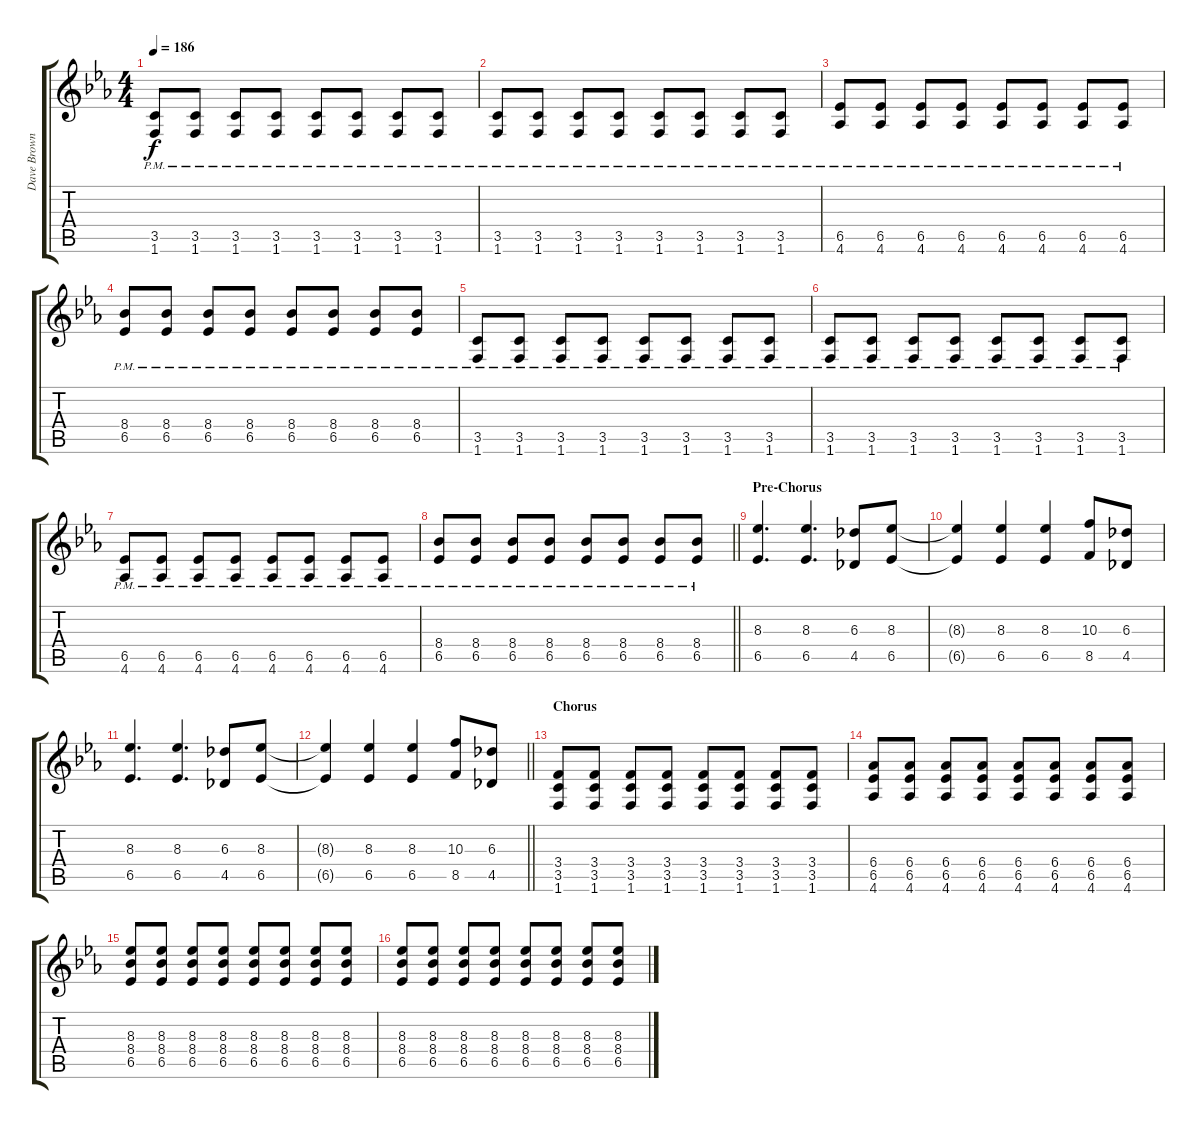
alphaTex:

\track ("Dave Brownsound (Lead)" "Dave Brown") {instrument distortionguitar}
\staff {score tabs}
\tuning (E4 B3 G3 D3 A2 E2) {hide}
\ts (4 4)
\tempo 186
\clef g2
\ks eb
(3.5{pm} 1.6{pm}).8{dy f} (3.5{pm} 1.6{pm}).8 (3.5{pm} 1.6{pm}).8 (3.5{pm} 1.6{pm}).8 (3.5{pm} 1.6{pm}).8 (3.5{pm} 1.6{pm}).8 (3.5{pm} 1.6{pm}).8 (3.5{pm} 1.6{pm}).8 |
(3.5{pm} 1.6{pm}).8 (3.5{pm} 1.6{pm}).8 (3.5{pm} 1.6{pm}).8 (3.5{pm} 1.6{pm}).8 (3.5{pm} 1.6{pm}).8 (3.5{pm} 1.6{pm}).8 (3.5{pm} 1.6{pm}).8 (3.5{pm} 1.6{pm}).8 |
(6.5{pm} 4.6).8 (6.5{pm} 4.6).8 (6.5{pm} 4.6).8 (6.5{pm} 4.6).8 (6.5{pm} 4.6).8 (6.5{pm} 4.6).8 (6.5{pm} 4.6).8 (6.5{pm} 4.6).8 |
(8.4{pm} 6.5{pm}).8 (8.4{pm} 6.5{pm}).8 (8.4{pm} 6.5{pm}).8 (8.4{pm} 6.5{pm}).8 (8.4{pm} 6.5{pm}).8 (8.4{pm} 6.5{pm}).8 (8.4{pm} 6.5{pm}).8 (8.4{pm} 6.5{pm}).8 |
(3.5{pm} 1.6{pm}).8 (3.5{pm} 1.6{pm}).8 (3.5{pm} 1.6{pm}).8 (3.5{pm} 1.6{pm}).8 (3.5{pm} 1.6{pm}).8 (3.5{pm} 1.6{pm}).8 (3.5{pm} 1.6{pm}).8 (3.5{pm} 1.6{pm}).8 |
(3.5{pm} 1.6{pm}).8 (3.5{pm} 1.6{pm}).8 (3.5{pm} 1.6{pm}).8 (3.5{pm} 1.6{pm}).8 (3.5{pm} 1.6{pm}).8 (3.5{pm} 1.6{pm}).8 (3.5{pm} 1.6{pm}).8 (3.5{pm} 1.6{pm}).8 |
(6.5{pm} 4.6).8 (6.5{pm} 4.6).8 (6.5{pm} 4.6).8 (6.5{pm} 4.6).8 (6.5{pm} 4.6).8 (6.5{pm} 4.6).8 (6.5{pm} 4.6).8 (6.5{pm} 4.6).8 |
\barLineRight lightlight
(8.4{pm} 6.5{pm}).8 (8.4{pm} 6.5{pm}).8 (8.4{pm} 6.5{pm}).8 (8.4{pm} 6.5{pm}).8 (8.4{pm} 6.5{pm}).8 (8.4{pm} 6.5{pm}).8 (8.4{pm} 6.5{pm}).8 (8.4{pm} 6.5{pm}).8 |
\section ("" "Pre-Chorus")
(8.3 6.5).4{d} (8.3 6.5).4{d} (6.3 4.5).8 (8.3 6.5).8 |
(8.3{t} 6.5{t}).4 (8.3 6.5).4 (8.3 6.5).4 (10.3 8.5).8 (6.3 4.5).8 |
(8.3 6.5).4{d} (8.3 6.5).4{d} (6.3 4.5).8 (8.3 6.5).8 |
\barLineRight lightlight
(8.3{t} 6.5{t}).4 (8.3 6.5).4 (8.3 6.5).4 (10.3 8.5).8 (6.3 4.5).8 |
\section ("" "Chorus")
(3.4 3.5 1.6).8 (3.4 3.5 1.6).8 (3.4 3.5 1.6).8 (3.4 3.5 1.6).8 (3.4 3.5 1.6).8 (3.4 3.5 1.6).8 (3.4 3.5 1.6).8 (3.4 3.5 1.6).8 |
(6.4 6.5 4.6).8 (6.4 6.5 4.6).8 (6.4 6.5 4.6).8 (6.4 6.5 4.6).8 (6.4 6.5 4.6).8 (6.4 6.5 4.6).8 (6.4 6.5 4.6).8 (6.4 6.5 4.6).8 |
(8.3 8.4 6.5).8 (8.3 8.4 6.5).8 (8.3 8.4 6.5).8 (8.3 8.4 6.5).8 (8.3 8.4 6.5).8 (8.3 8.4 6.5).8 (8.3 8.4 6.5).8 (8.3 8.4 6.5).8 |
(8.3 8.4 6.5).8 (8.3 8.4 6.5).8 (8.3 8.4 6.5).8 (8.3 8.4 6.5).8 (8.3 8.4 6.5).8 (8.3 8.4 6.5).8 (8.3 8.4 6.5).8 (8.3 8.4 6.5).8
